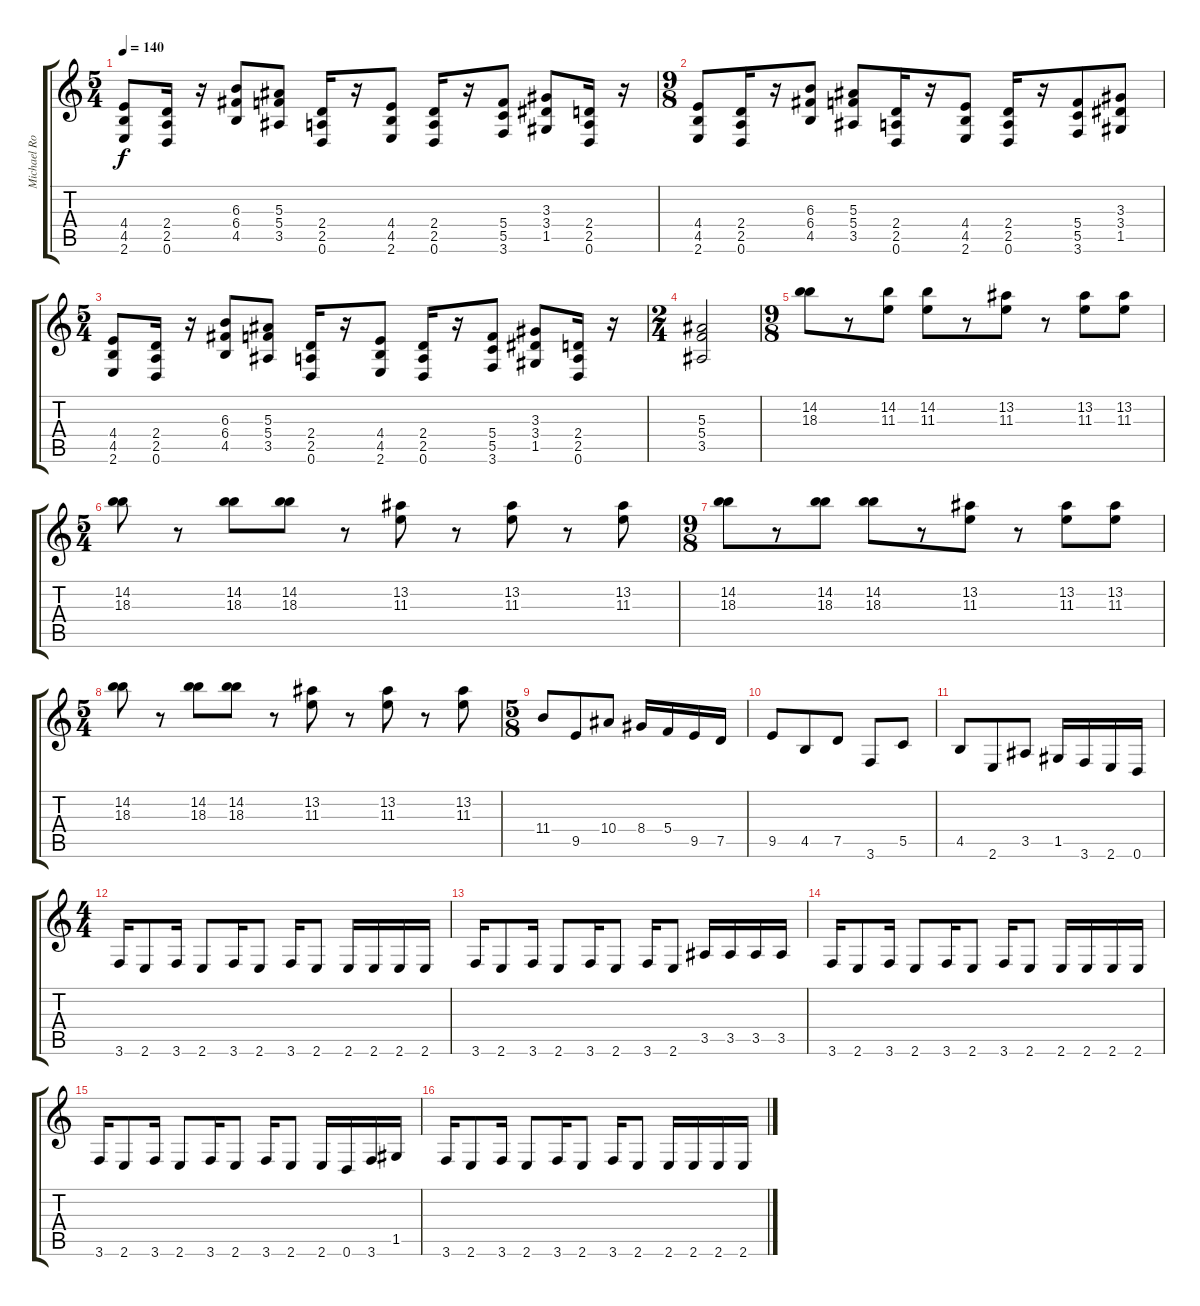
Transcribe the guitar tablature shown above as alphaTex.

\track ("Michael Romeo Lead" "Michael Ro") {instrument distortionguitar}
\staff {score tabs}
\tuning (D4 A3 F3 C3 G2 D2) {hide}
\ts (5 4)
\tempo 140
\clef g2
\ks c
(4.4 4.5 2.6).8{dy f} (2.4 2.5 0.6).16 r.16 (6.3 6.4 4.5).8 (5.3 5.4 3.5).8 (2.4 2.5 0.6).16 r.16 (4.4 4.5 2.6).8 (2.4 2.5 0.6).16 r.16 (5.4 5.5 3.6).8 (3.3 3.4 1.5).8 (2.4 2.5 0.6).16 r.16 |
\ts (9 8)
(4.4 4.5 2.6).8 (2.4 2.5 0.6).16 r.16 (6.3 6.4 4.5).8 (5.3 5.4 3.5).8 (2.4 2.5 0.6).16 r.16 (4.4 4.5 2.6).8 (2.4 2.5 0.6).16 r.16 (5.4 5.5 3.6).8 (3.3 3.4 1.5).8 |
\ts (5 4)
(4.4 4.5 2.6).8 (2.4 2.5 0.6).16 r.16 (6.3 6.4 4.5).8 (5.3 5.4 3.5).8 (2.4 2.5 0.6).16 r.16 (4.4 4.5 2.6).8 (2.4 2.5 0.6).16 r.16 (5.4 5.5 3.6).8 (3.3 3.4 1.5).8 (2.4 2.5 0.6).16 r.16 |
\ts (2 4)
(5.3 5.4 3.5).2 |
\ts (9 8)
(14.2 18.3).8 r.8 (14.2 11.3).8 (14.2 11.3).8 r.8 (13.2 11.3).8 r.8 (13.2 11.3).8 (13.2 11.3).8 |
\ts (5 4)
(14.2 18.3).8 r.8 (14.2 18.3).8 (14.2 18.3).8 r.8 (13.2 11.3).8 r.8 (13.2 11.3).8 r.8 (13.2 11.3).8 |
\ts (9 8)
(14.2 18.3).8 r.8 (14.2 18.3).8 (14.2 18.3).8 r.8 (13.2 11.3).8 r.8 (13.2 11.3).8 (13.2 11.3).8 |
\ts (5 4)
(14.2 18.3).8 r.8 (14.2 18.3).8 (14.2 18.3).8 r.8 (13.2 11.3).8 r.8 (13.2 11.3).8 r.8 (13.2 11.3).8 |
\ts (5 8)
11.4.8 9.5.8 10.4.8 8.4.16 5.4.16 9.5.16 7.5.16 |
9.5.8 4.5.8 7.5.8 3.6.8 5.5.8 |
4.5.8 2.6.8 3.5.8 1.5.16 3.6.16 2.6.16 0.6.16 |
\ts (4 4)
3.6.16 2.6.8 3.6.16 2.6.8 3.6.16 2.6.8 3.6.16 2.6.8 2.6.16 2.6.16 2.6.16 2.6.16 |
3.6.16 2.6.8 3.6.16 2.6.8 3.6.16 2.6.8 3.6.16 2.6.8 3.5.16 3.5.16 3.5.16 3.5.16 |
3.6.16 2.6.8 3.6.16 2.6.8 3.6.16 2.6.8 3.6.16 2.6.8 2.6.16 2.6.16 2.6.16 2.6.16 |
3.6.16 2.6.8 3.6.16 2.6.8 3.6.16 2.6.8 3.6.16 2.6.8 2.6.16 0.6.16 3.6.16 1.5.16 |
3.6.16 2.6.8 3.6.16 2.6.8 3.6.16 2.6.8 3.6.16 2.6.8 2.6.16 2.6.16 2.6.16 2.6.16
